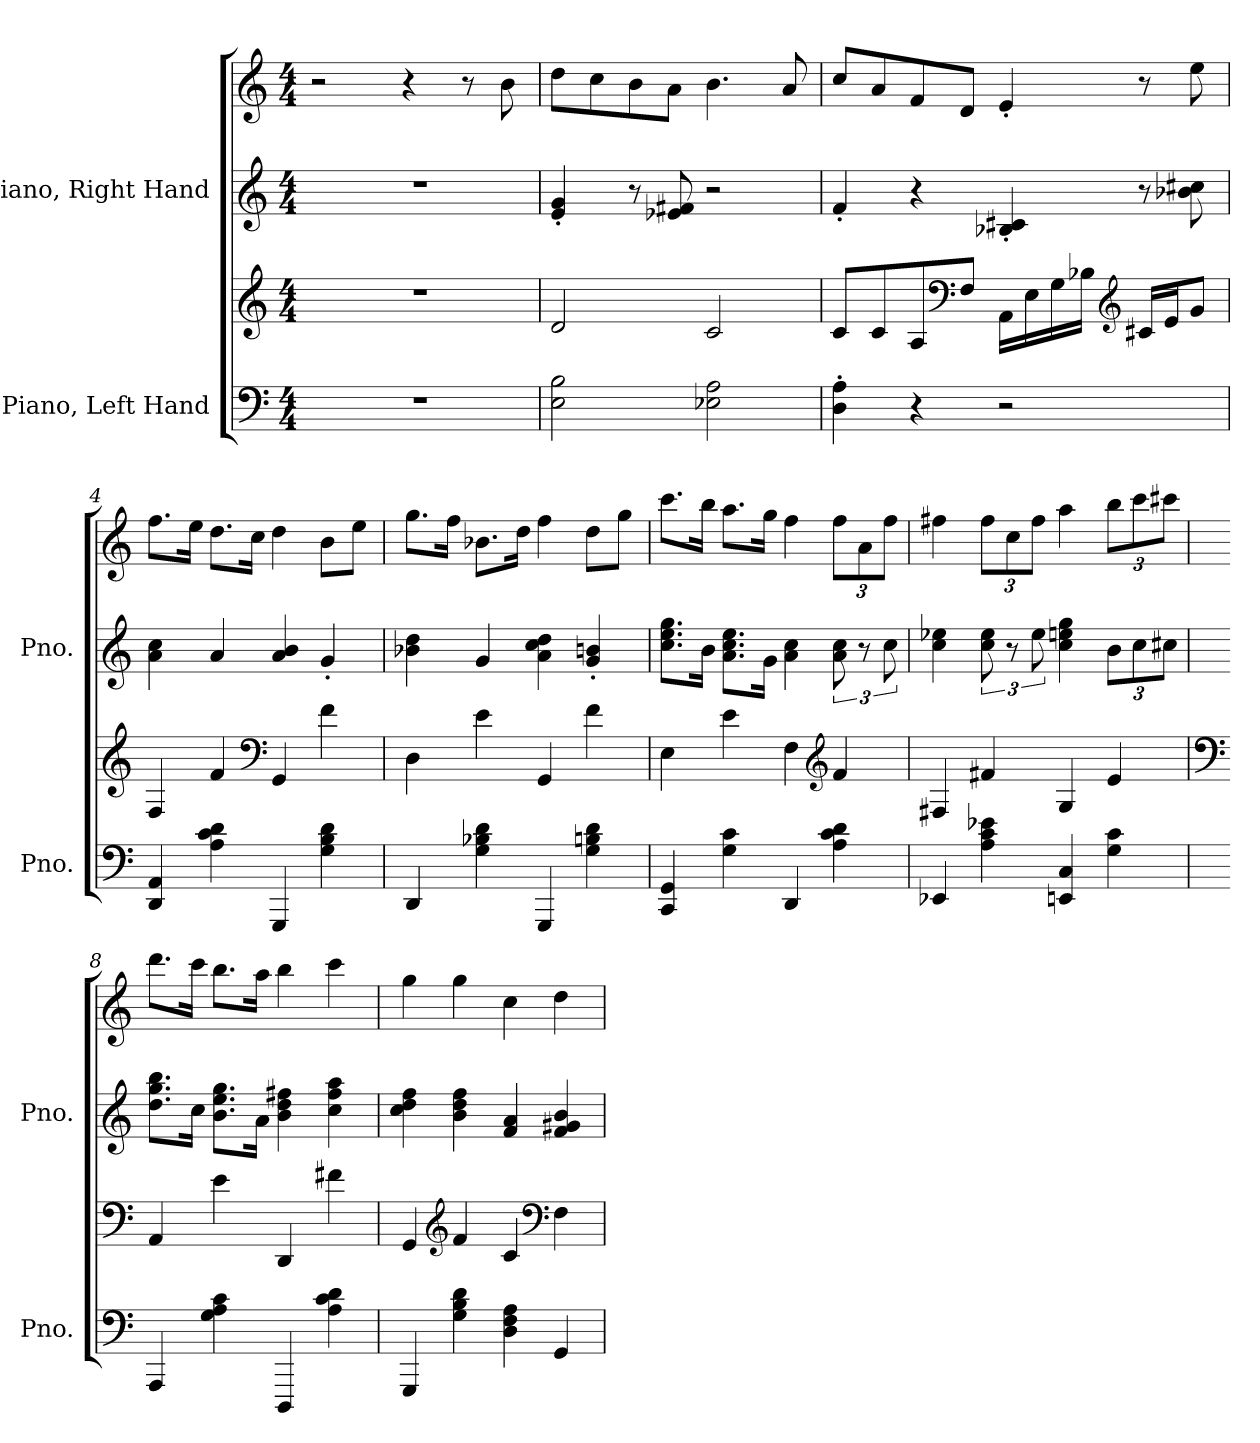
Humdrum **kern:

**kern	**kern	**kern	**kern
*part2	*part2	*part1	*part1
*staff4	*staff3	*staff2	*staff1
*I"Piano, Left Hand	*	*I"Piano, Right Hand	*
*I'Pno.	*	*I'Pno.	*
*clefF4	*clefG2	*clefG2	*clefG2
*k[]	*k[]	*k[]	*k[]
*M4/4	*M4/4	*M4/4	*M4/4
*MM100	*MM100	*MM100	*MM100
=1	=1	=1	=1
1r	1r	1r	2r
.	.	.	4r
.	.	.	8r
.	.	.	8b\
=2	=2	=2	=2
2E\ 2B\	2d/	4e/' 4g/'	8dd\L
.	.	.	8cc\
.	.	8r	8b\
.	.	8e-X/ 8f#X/	8a\J
2E-X\ 2A\	2c/	2r	4.b\
.	.	.	8a/
=3	=3	=3	=3
4D\' 4A\'	8c/L	4f'/	8cc/L
.	8c/	.	8a/
4r	8A/	4r	8f/
*	*clefF4	*	*
.	8F/J	.	8d/J
2r	16AA\LL	4B-X/' 4c#X/'	4e'/
.	16E\	.	.
.	16G\	.	.
.	16B-X\JJ	.	.
*	*clefG2	*	*
.	16c#X/LL	8r	8r
.	16e/J	.	.
.	8g/J	8b-X\ 8cc#X\	8ee\
!!LO:LB:g=z
=4	=4	=4	=4
4DD/ 4AA/	4F/	4a\ 4cc\	8.ff\L
.	.	.	16ee\Jk
4A\ 4c\ 4d\	4f/	4a/	8.dd\L
.	.	.	16cc\Jk
*	*clefF4	*	*
4GGG/	4GG/	4a/ 4b/	4dd\
4G\ 4B\ 4d\	4f\	4g'/	8b\L
.	.	.	8ee\J
=5	=5	=5	=5
4DD/	4D\	4b-X\ 4dd\	8.gg\L
.	.	.	16ff\Jk
4G\ 4B-X\ 4d\	4e\	4g/	8.b-X\L
.	.	.	16dd\Jk
4GGG/	4GG/	4a\ 4cc\ 4dd\	4ff\
4G\ 4Bn\ 4d\	4f\	4g/' 4bn/'	8dd\L
.	.	.	8gg\J
=6	=6	=6	=6
4CC/ 4GG/	4E\	8.cc\ 8.ee\ 8.gg\L	8.ccc\L
.	.	16b\Jk	16bb\Jk
4G\ 4c\	4e\	8.a\ 8.cc\ 8.ee\L	8.aa\L
.	.	16g\Jk	16gg\Jk
4DD/	4F\	4a\ 4cc\	4ff\
*	*clefG2	*	*
*	*	*	*Xbrackettup
4A\ 4c\ 4d\	4f/	12a\ 12cc\	12ff\L
.	.	12r	12a\
.	.	12cc\	12ff\J
=7	=7	=7	=7
4EE-X/	4F#X/	4cc\ 4ee-X\	4ff#X\
4A\ 4c\ 4e-X\	4f#X/	12cc\ 12ee-\	12ff#\L
.	.	12r	12cc\
.	.	12ee-\	12ff#\J
4EEn/ 4C/	4G/	4cc\ 4een\ 4gg\	4aa\
*	*	*Xbrackettup	*
4G\ 4c\	4e/	12b\L	12bb\L
.	.	12cc\	12ccc\
.	.	12cc#X\J	12ccc#X\J
!!LO:LB:g=z
=8	=8	=8	=8
*	*clefF4	*	*
4AAA/	4AA/	8.dd\ 8.gg\ 8.bb\L	8.ddd\L
.	.	16cc\Jk	16ccc\Jk
4G\ 4A\ 4c\	4e\	8.b\ 8.ee\ 8.gg\L	8.bb\L
.	.	16a\Jk	16aa\Jk
4DDD/	4DD/	4b\ 4dd\ 4ff#X\	4bb\
4A\ 4c\ 4d\	4f#X\	4cc\ 4ff#\ 4aa\	4ccc\
=9	=9	=9	=9
4GGG/	4GG/	4cc\ 4dd\ 4ff\	4gg\
*	*clefG2	*	*
4G\ 4B\ 4d\	4f/	4b\ 4dd\ 4ff\	4gg\
4D\ 4F\ 4A\	4c/	4f/ 4a/	4cc\
*	*clefF4	*	*
4GG/	4F\	4f/ 4g#X/ 4b/	4dd\
=	=	=	=
*-	*-	*-	*-
